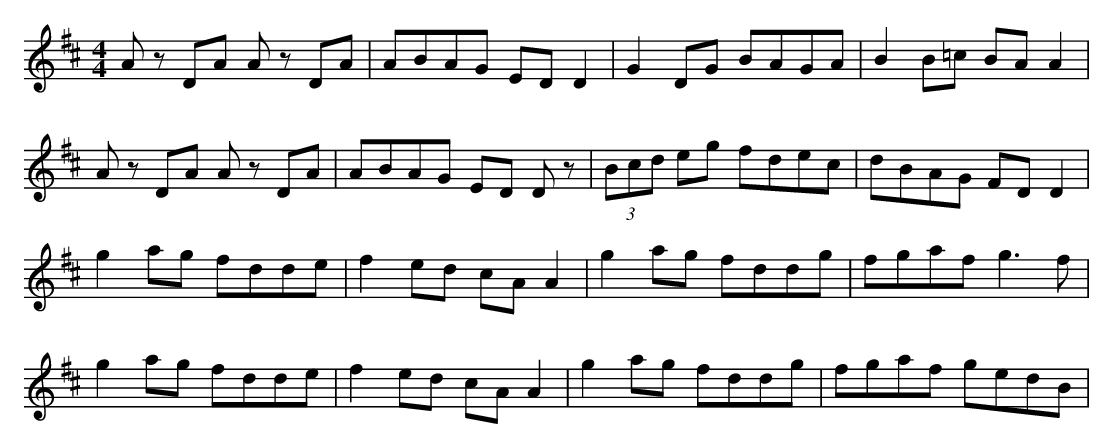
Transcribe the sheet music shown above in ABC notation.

X:1
M:4/4
K:D
Az DA Az DA|ABAG ED D2|G2 DG BAGA|B2 B=c BA A2|
Az DA Az DA|ABAG ED Dz|(3Bcd eg fdec|dBAG FD D2|
g2 ag fdde|f2 ed cA A2|g2 ag fddg|fgaf g3 f|
g2 ag fdde|f2 ed cA A2|g2 ag fddg|fgaf gedB|
